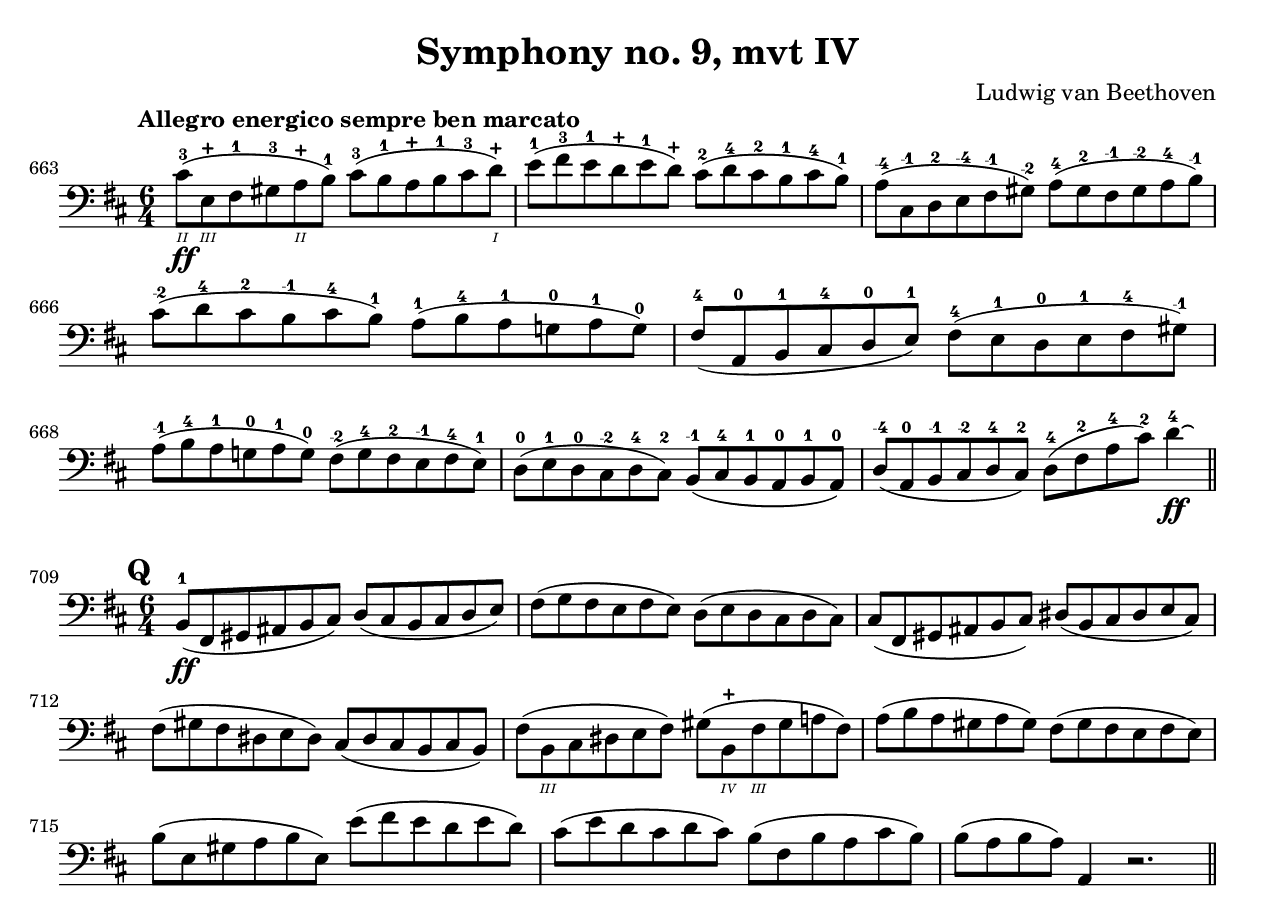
\version "2.24.3"

plus = \finger \markup \fontsize #6 "+"
% mi = \finger \markup { \fontsize #-4 "•" 1 }
mi = \finger "-1"
mii = \finger "-2"
miv = \finger "-4"

\header {
  title = "Symphony no. 9, mvt IV"
  composer = "Ludwig van Beethoven"
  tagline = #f
}

\paper {
  #(set-paper-size "letter")
}

excerptI = \relative {
  \time 6/4
  \key d \major
  \clef bass
  \tempo "Allegro energico sempre ben marcato"
  \romanStringNumbers
  \set stringNumberOrientations = #'(down)
  \override Fingering.avoid-slur = #'outside
  \set Score.currentBarNumber = 663
  cis'8-3\2\ff (e,-\plus\3 fis-1 gis-3 a-\plus\2 b-1) cis-3 (b-1 a-\plus b-1 cis-3 d-\plus\1)
  | e8-1 (fis-3 e-1 d-\plus e-1 d-\plus) cis-2 (d-4 cis-2 b-1 cis-4 b-1)
  | a8-\miv (cis,-\mi d-2 e-\miv fis-\mi gis-\mii) a-4 (gis-2 fis-\mi gis-\mii a-4 b-\mi) \break
  | cis8-\mii (d-4 cis-2 b-\mi cis-4 b-1) a-1 (b-4 a-1 g!-0 a-1 g-0)
  | fis8-4 (a,-0 b-1 cis-4 d-0 e-1) fis-4 (e-1 d-0 e-1 fis-4 gis-\mi) \break
  | a8-\mi (b-4 a-1 g!-0 a-1 g-0) fis-\mii (g-4 fis-2 e-\mi fis-4 e-1)
  | d8-0 (e-1 d-0 cis-\mii d-4 cis-2) b-\mi (cis-4 b-1 a-0 b-1 a-0)
  | d-\miv (a-0 b-\mi cis-\mii d-4 cis-2) d-4 (fis-2 a-4 cis-2) d4-4\ff \laissezVibrer
  \bar "||"
}

excerptII = \relative {
  \time 6/4
  \key d \major
  \clef bass
  \romanStringNumbers
  \set stringNumberOrientations = #'(down)
  \override Fingering.avoid-slur = #'outside
  \set Score.currentBarNumber = 709
  \mark 16
  b,8-1\ff (fis gis ais b cis) d (cis b cis d e)
  | fis8 (g fis e fis e) d (e d cis d cis)
  | cis8 (fis, gis ais b cis) dis (b cis dis e cis) \break
  | fis8 (gis fis dis e dis) cis (dis cis b cis b)
  | fis'8 (b,\3 cis dis e fis) gis (b,-\plus\4 fis'\3 gis a! fis)
  | a8 (b a gis a gis) fis (gis fis e fis e)
  | b'8 (e, gis a b e,) e' (fis e d e d)
  | cis8 (e d cis d cis) b (fis b a cis b)
  | b8 (a b a) a,4 r2.
  \bar "||"
}

\book {
  \score {
    \layout {
      indent = 0.0
    }
    \excerptI
  }
  \score {
    \layout {
      indent = 0.0
    }
    \excerptII
  }

}
